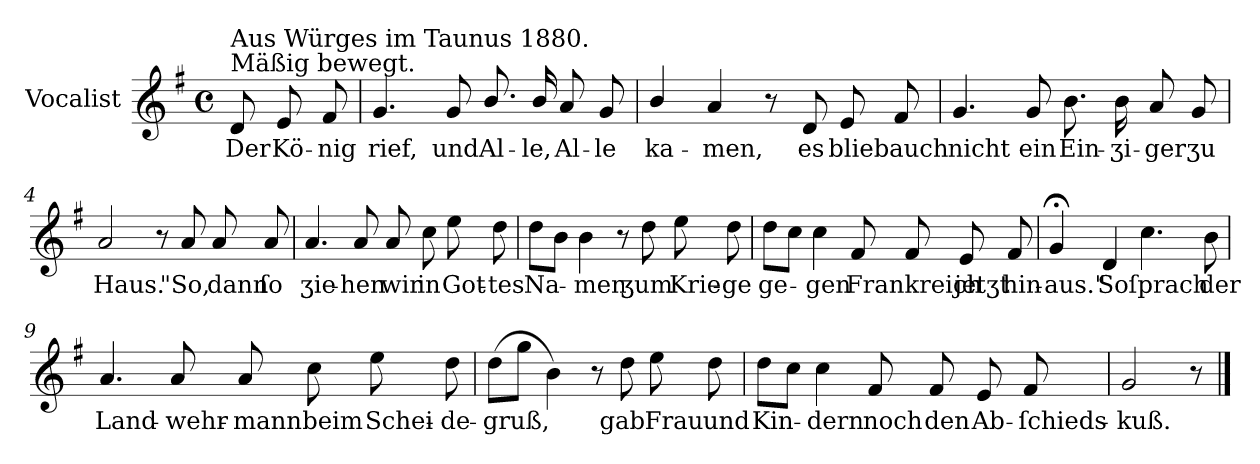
**kern	**text
*part1	*part1
*staff1	*staff1
*I"Vocalist	*
*k[f#]	*
*G:	*
*M4/4	*
*met(c)	*
=	=
!LO:TX:a:t=Mäßig bewegt.	!
!LO:TX:a:t=Aus Würges im Taunus 1880.	!
8d	Der
8e	Kö-
8f#	-nig
=1	=1
4.g	rief,
8g	und
8.b/	Al-
16b/	-le,
8a	Al-
8g	-le
=2	=2
4b/	ka-
4a	-men,
8r	.
8d	es
8e	blieb
8f#	auch
=3	=3
4.g	nicht
8g	ein
8.b	Ein-
16b	-ʒi-
8a	-ger
8g	ʒu
=4	=4
2a	Haus.
8r	.
8a	"So,
8a	dann
8a	ſo
=5	=5
4.a	ʒie-
8a	-hen
8a	wir
8cc	in
8ee	Got-
8dd	-tes
=6	=6
8ddL	Na-
8bJ	.
4b	-men
8r	.
8dd	ʒum
8ee	Krie-
8dd	-ge
=7	=7
8ddL	ge-
8ccJ	.
4cc	-gen
8f#	Frankreich
8f#	.
8e	jetʒt
8f#	hin-
=8	=8
4g;<	-aus."
4d	So
4.cc	ſprach
8b	der
=9	=9
4.a	Land-
8a	-wehr-
8a	-mann
8cc	beim
8ee	Schei-
8dd	-de-
=10	=10
(8ddL	-gruß,
8ggJ	.
4b)	.
8r	.
8dd	gab
8ee	Frau
8dd	und
=11	=11
8ddL	Kin-
8ccJ	.
4cc	-dern
8f#	noch
8f#	den
8e	Ab-
8f#	-ſchieds-
=12	=12
2g	-kuß.
8r	.
==	==
*-	*-
